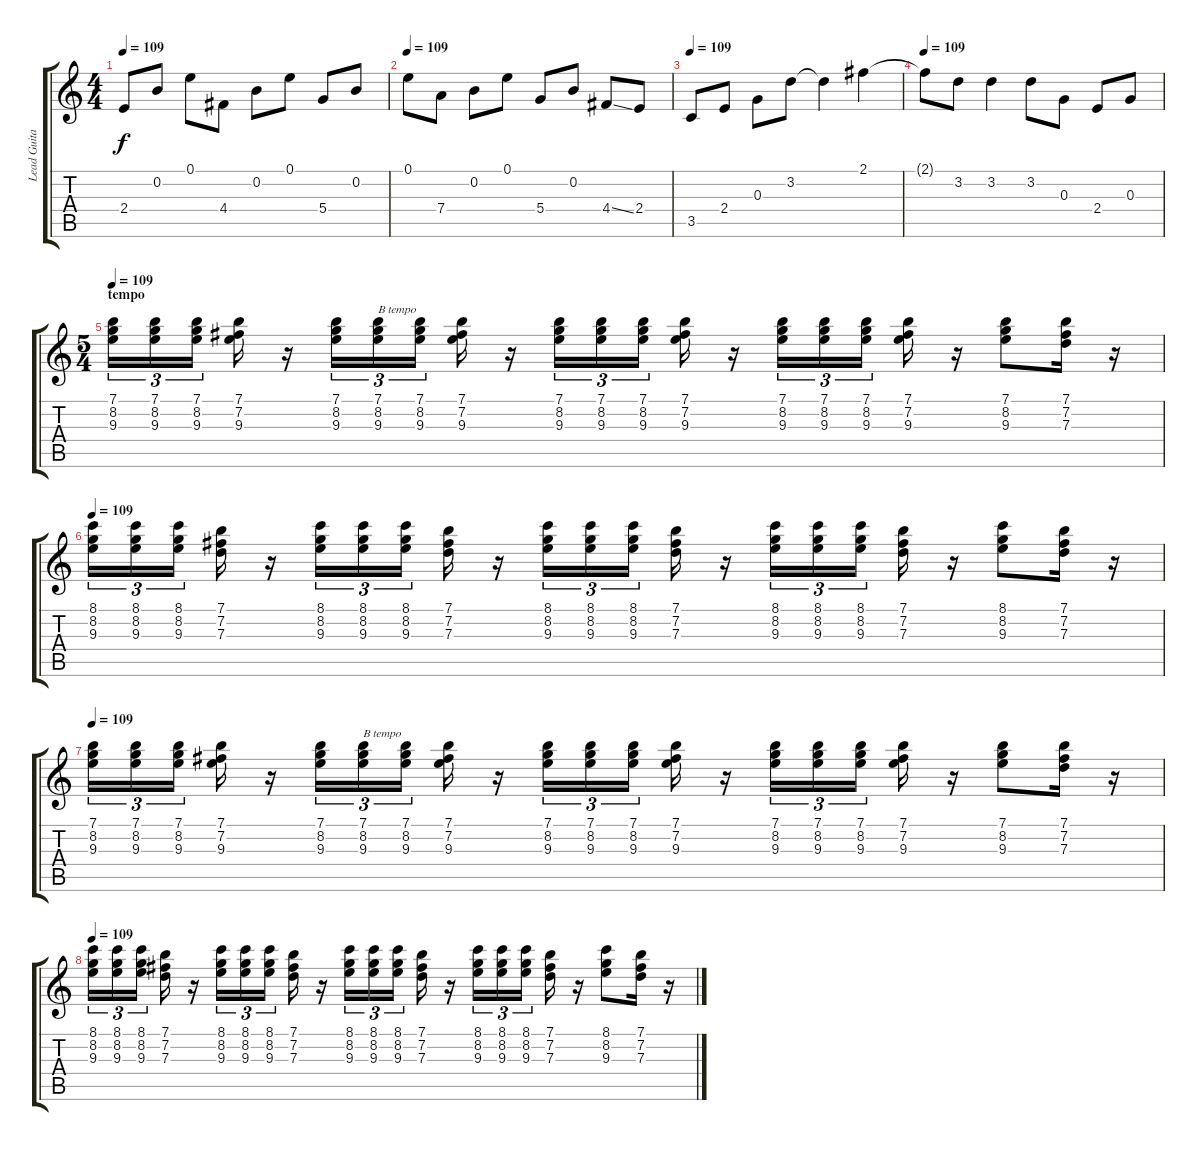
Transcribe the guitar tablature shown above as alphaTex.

\track ("Lead Guitar" "Lead Guita") {instrument distortionguitar}
\staff {score tabs}
\tuning (E4 B3 G3 D3 A2 E2) {hide}
\ts (4 4)
\tempo 109
\clef g2
\ks c
2.4.8{dy f} 0.2.8 0.1.8 4.4.8 0.2.8 0.1.8 5.4.8 0.2.8 |
\tempo 109
0.1.8 7.4.8 0.2.8 0.1.8 5.4.8 0.2.8 4.4{ss}.8 2.4.8 |
\tempo 109
3.5.8 2.4.8 0.3.8 3.2.8 3.2{t}.4 2.1.4 |
\tempo 109
2.1{t}.8 3.2.8 3.2.4 3.2.8 0.3.8 2.4.8 0.3.8 |
\ts (5 4)
\section ("" "tempo")
\tempo 109
(7.1 8.2 9.3).16{tu (3 2)} (7.1 8.2 9.3).16{tu (3 2)} (7.1 8.2 9.3).16{tu (3 2)} (7.1 7.2 9.3).16 r.16 (7.1 8.2 9.3).16{tu (3 2)} (7.1 8.2 9.3).16{tu (3 2) txt "B tempo"} (7.1 8.2 9.3).16{tu (3 2)} (7.1 7.2 9.3).16 r.16 (7.1 8.2 9.3).16{tu (3 2)} (7.1 8.2 9.3).16{tu (3 2)} (7.1 8.2 9.3).16{tu (3 2)} (7.1 7.2 9.3).16 r.16 (7.1 8.2 9.3).16{tu (3 2)} (7.1 8.2 9.3).16{tu (3 2)} (7.1 8.2 9.3).16{tu (3 2)} (7.1 7.2 9.3).16 r.16 (7.1 8.2 9.3).8 (7.1 7.2 7.3).16 r.16 |
\tempo 109
(8.1 8.2 9.3).16{tu (3 2)} (8.1 8.2 9.3).16{tu (3 2)} (8.1 8.2 9.3).16{tu (3 2)} (7.1 7.2 7.3).16 r.16 (8.1 8.2 9.3).16{tu (3 2)} (8.1 8.2 9.3).16{tu (3 2)} (8.1 8.2 9.3).16{tu (3 2)} (7.1 7.2 7.3).16 r.16 (8.1 8.2 9.3).16{tu (3 2)} (8.1 8.2 9.3).16{tu (3 2)} (8.1 8.2 9.3).16{tu (3 2)} (7.1 7.2 7.3).16 r.16 (8.1 8.2 9.3).16{tu (3 2)} (8.1 8.2 9.3).16{tu (3 2)} (8.1 8.2 9.3).16{tu (3 2)} (7.1 7.2 7.3).16 r.16 (8.1 8.2 9.3).8 (7.1 7.2 7.3).16 r.16 |
\tempo 109
(7.1 8.2 9.3).16{tu (3 2)} (7.1 8.2 9.3).16{tu (3 2)} (7.1 8.2 9.3).16{tu (3 2)} (7.1 7.2 9.3).16 r.16 (7.1 8.2 9.3).16{tu (3 2)} (7.1 8.2 9.3).16{tu (3 2) txt "B tempo"} (7.1 8.2 9.3).16{tu (3 2)} (7.1 7.2 9.3).16 r.16 (7.1 8.2 9.3).16{tu (3 2)} (7.1 8.2 9.3).16{tu (3 2)} (7.1 8.2 9.3).16{tu (3 2)} (7.1 7.2 9.3).16 r.16 (7.1 8.2 9.3).16{tu (3 2)} (7.1 8.2 9.3).16{tu (3 2)} (7.1 8.2 9.3).16{tu (3 2)} (7.1 7.2 9.3).16 r.16 (7.1 8.2 9.3).8 (7.1 7.2 7.3).16 r.16 |
\tempo 109
(8.1 8.2 9.3).16{tu (3 2)} (8.1 8.2 9.3).16{tu (3 2)} (8.1 8.2 9.3).16{tu (3 2)} (7.1 7.2 7.3).16 r.16 (8.1 8.2 9.3).16{tu (3 2)} (8.1 8.2 9.3).16{tu (3 2)} (8.1 8.2 9.3).16{tu (3 2)} (7.1 7.2 7.3).16 r.16 (8.1 8.2 9.3).16{tu (3 2)} (8.1 8.2 9.3).16{tu (3 2)} (8.1 8.2 9.3).16{tu (3 2)} (7.1 7.2 7.3).16 r.16 (8.1 8.2 9.3).16{tu (3 2)} (8.1 8.2 9.3).16{tu (3 2)} (8.1 8.2 9.3).16{tu (3 2)} (7.1 7.2 7.3).16 r.16 (8.1 8.2 9.3).8 (7.1 7.2 7.3).16 r.16
